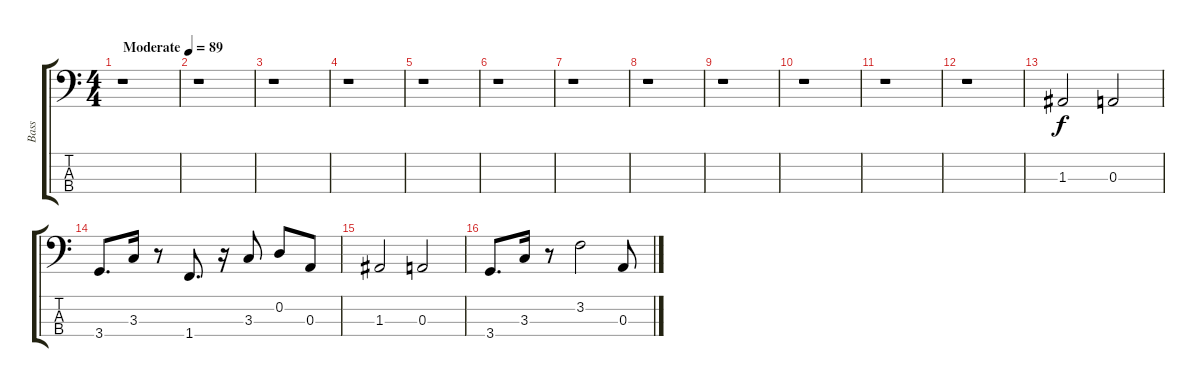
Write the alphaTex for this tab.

\track ("Bass" "Bass") {instrument electricbassfinger}
\staff {score tabs}
\tuning (G2 D2 A1 E1) {hide}
\ts (4 4)
\tempo (89 "Moderate")
\clef f4
\ks c
r.1{dy f instrument electricbassfinger} |
r.1 |
r.1 |
r.1 |
r.1 |
r.1 |
r.1 |
r.1 |
r.1 |
r.1 |
r.1 |
r.1 |
1.3.2 0.3.2 |
3.4.8{d} 3.3.16 r.8 1.4.8{d} r.16 3.3.8 0.2.8 0.3.8 |
1.3.2 0.3.2 |
3.4.8{d} 3.3.16 r.8 3.2.2 0.3.8
